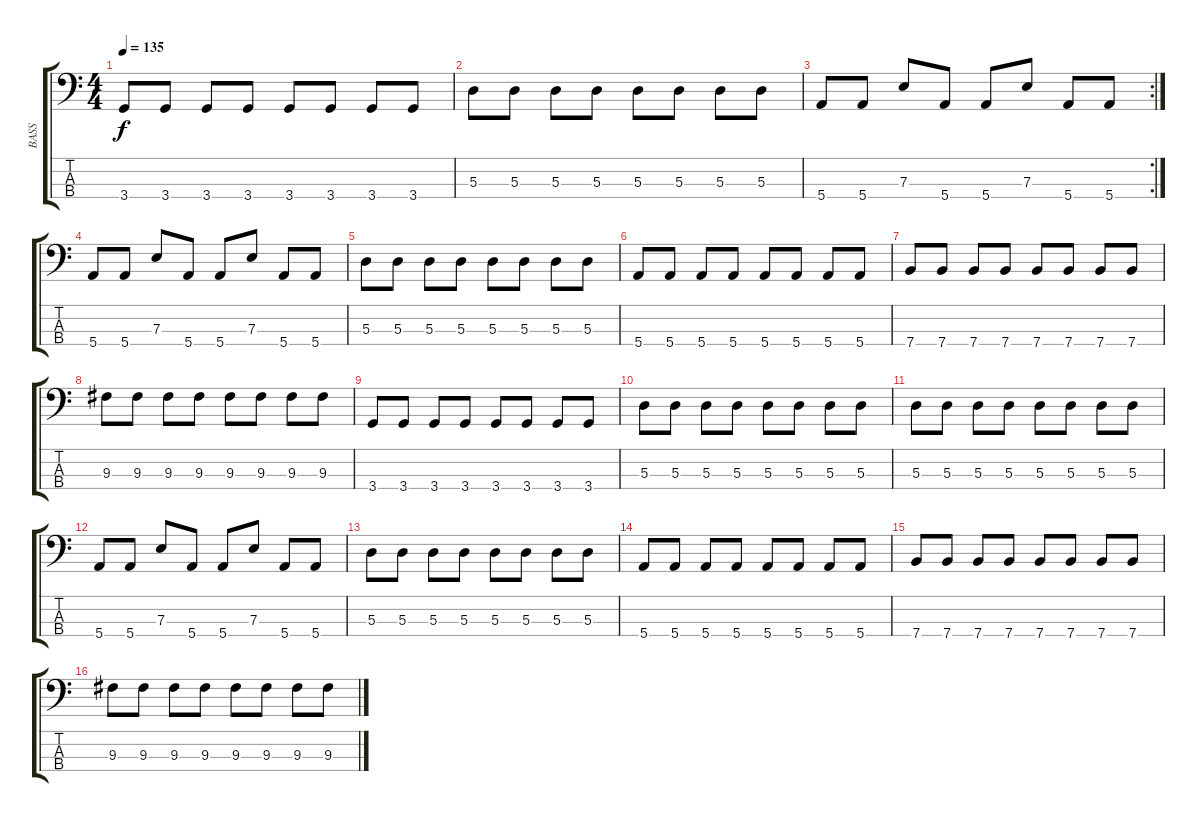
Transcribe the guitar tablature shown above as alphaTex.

\track ("BASS" "BASS") {instrument electricbasspick}
\staff {score tabs}
\tuning (G2 D2 A1 E1) {hide}
\ts (4 4)
\tempo 135
\clef f4
\ks c
3.4.8{dy f} 3.4.8 3.4.8 3.4.8 3.4.8 3.4.8 3.4.8 3.4.8 |
5.3.8 5.3.8 5.3.8 5.3.8 5.3.8 5.3.8 5.3.8 5.3.8 |
\rc 2
5.4.8 5.4.8 7.3.8 5.4.8 5.4.8 7.3.8 5.4.8 5.4.8 |
5.4.8 5.4.8 7.3.8 5.4.8 5.4.8 7.3.8 5.4.8 5.4.8 |
5.3.8 5.3.8 5.3.8 5.3.8 5.3.8 5.3.8 5.3.8 5.3.8 |
5.4.8 5.4.8 5.4.8 5.4.8 5.4.8 5.4.8 5.4.8 5.4.8 |
7.4.8 7.4.8 7.4.8 7.4.8 7.4.8 7.4.8 7.4.8 7.4.8 |
9.3.8 9.3.8 9.3.8 9.3.8 9.3.8 9.3.8 9.3.8 9.3.8 |
3.4.8 3.4.8 3.4.8 3.4.8 3.4.8 3.4.8 3.4.8 3.4.8 |
5.3.8 5.3.8 5.3.8 5.3.8 5.3.8 5.3.8 5.3.8 5.3.8 |
5.3.8 5.3.8 5.3.8 5.3.8 5.3.8 5.3.8 5.3.8 5.3.8 |
5.4.8 5.4.8 7.3.8 5.4.8 5.4.8 7.3.8 5.4.8 5.4.8 |
5.3.8 5.3.8 5.3.8 5.3.8 5.3.8 5.3.8 5.3.8 5.3.8 |
5.4.8 5.4.8 5.4.8 5.4.8 5.4.8 5.4.8 5.4.8 5.4.8 |
7.4.8 7.4.8 7.4.8 7.4.8 7.4.8 7.4.8 7.4.8 7.4.8 |
9.3.8 9.3.8 9.3.8 9.3.8 9.3.8 9.3.8 9.3.8 9.3.8
